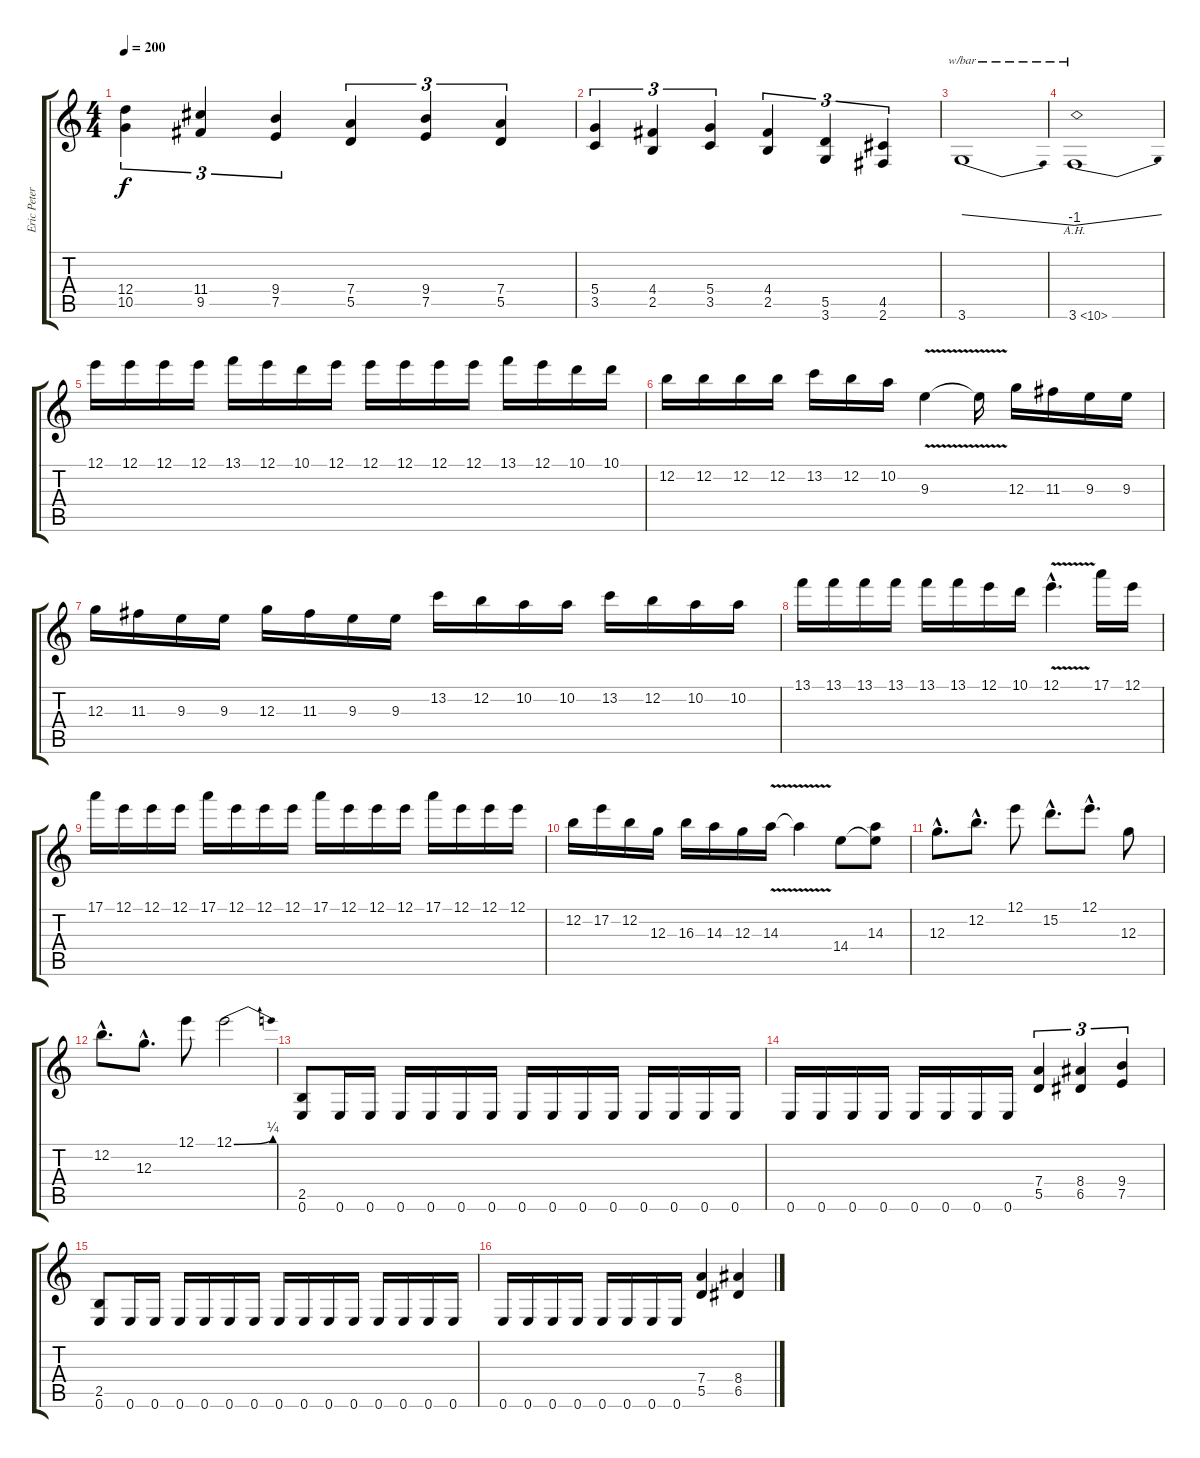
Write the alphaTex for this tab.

\track ("Eric Peterson" "Eric Peter") {instrument distortionguitar}
\staff {score tabs}
\tuning (E4 B3 G3 D3 A2 E2) {hide}
\ts (4 4)
\tempo 200
\clef g2
\ks c
(12.4 10.5).4{tu (3 2) dy f} (11.4 9.5).4{tu (3 2)} (9.4 7.5).4{tu (3 2)} (7.4 5.5).4{tu (3 2)} (9.4 7.5).4{tu (3 2)} (7.4 5.5).4{tu (3 2)} |
(5.4 3.5).4{tu (3 2)} (4.4 2.5).4{tu (3 2)} (5.4 3.5).4{tu (3 2)} (4.4 2.5).4{tu (3 2)} (5.5 3.6).4{tu (3 2)} (4.5 2.6).4{tu (3 2)} |
3.6.1{tbe (dive default 0 0 60 -4)} |
3.6{ah 7}.1{tbe (dive default 0 -4 60 0)} |
12.1.16 12.1.16 12.1.16 12.1.16 13.1.16 12.1.16 10.1.16 12.1.16 12.1.16 12.1.16 12.1.16 12.1.16 13.1.16 12.1.16 10.1.16 10.1.16 |
12.2.16 12.2.16 12.2.16 12.2.16 13.2.16 12.2.16 10.2.16 9.3{v}.4 9.3{t}.16 12.3.16 11.3.16 9.3.16 9.3.16 |
12.3.16 11.3.16 9.3.16 9.3.16 12.3.16 11.3.16 9.3.16 9.3.16 13.2.16 12.2.16 10.2.16 10.2.16 13.2.16 12.2.16 10.2.16 10.2.16 |
13.1.16 13.1.16 13.1.16 13.1.16 13.1.16 13.1.16 12.1.16 10.1.16 12.1{v hac}.4{d} 17.1.16 12.1.16 |
17.1.16 12.1.16 12.1.16 12.1.16 17.1.16 12.1.16 12.1.16 12.1.16 17.1.16 12.1.16 12.1.16 12.1.16 17.1.16 12.1.16 12.1.16 12.1.16 |
12.2.16 17.2.16 12.2.16 12.3.16 16.3.16 14.3.16 12.3.16 14.3{v}.16 14.3{t}.4 14.4.8 (14.3 14.4{t}).8 |
12.3{hac}.8{d} 12.2{hac}.8{d} 12.1.8 15.2{hac}.8{d} 12.1{hac}.8{d} 12.3.8 |
12.2{hac}.8{d} 12.3{hac}.8{d} 12.1.8 12.1{be (bend 0 0 60 1)}.2 |
(2.5 0.6).8 0.6.16 0.6.16 0.6.16 0.6.16 0.6.16 0.6.16 0.6.16 0.6.16 0.6.16 0.6.16 0.6.16 0.6.16 0.6.16 0.6.16 |
0.6.16 0.6.16 0.6.16 0.6.16 0.6.16 0.6.16 0.6.16 0.6.16 (7.4 5.5).4{tu (3 2)} (8.4 6.5).4{tu (3 2)} (9.4 7.5).4{tu (3 2)} |
(2.5 0.6).8 0.6.16 0.6.16 0.6.16 0.6.16 0.6.16 0.6.16 0.6.16 0.6.16 0.6.16 0.6.16 0.6.16 0.6.16 0.6.16 0.6.16 |
0.6.16 0.6.16 0.6.16 0.6.16 0.6.16 0.6.16 0.6.16 0.6.16 (7.4 5.5).4 (8.4 6.5).4
